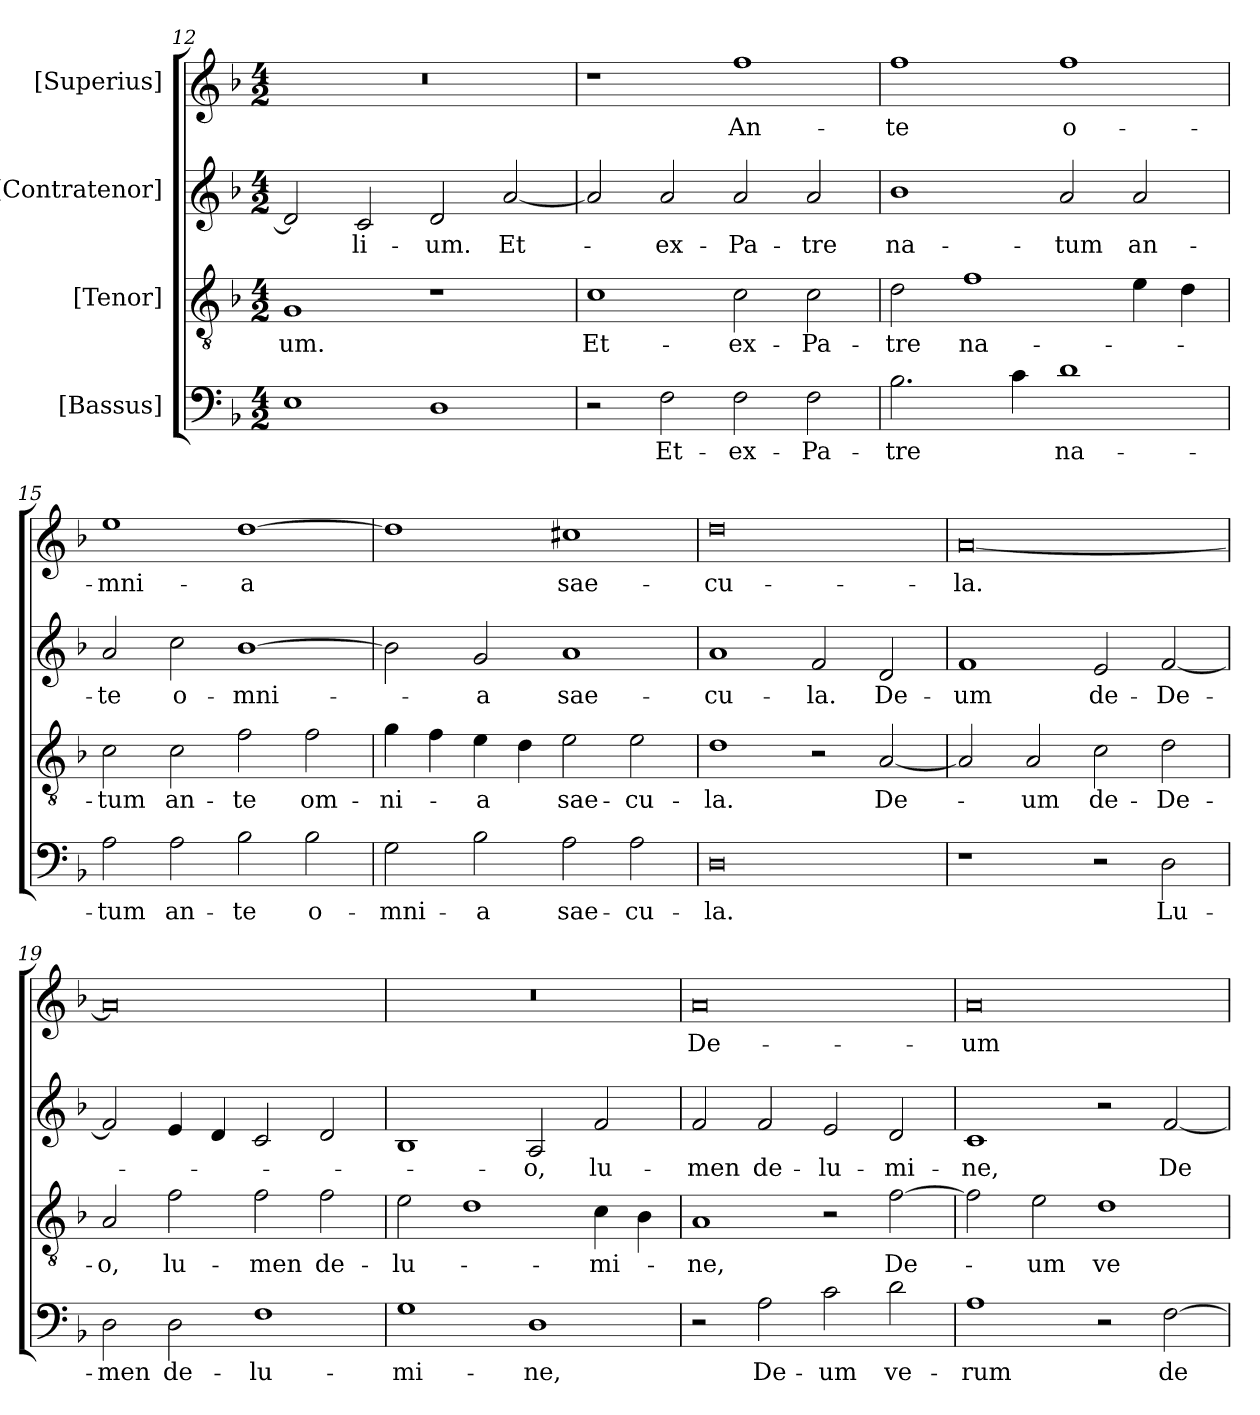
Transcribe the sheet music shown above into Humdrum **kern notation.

**kern	**text	**kern	**text	**kern	**text	**kern	**text
*part4	*part4	*part3	*part3	*part2	*part2	*part1	*part1
*staff4	*staff4	*staff3	*staff3	*staff2	*staff2	*staff1	*staff1
*I"[Bassus]	*	*I"[Tenor]	*	*I"[Contratenor]	*	*I"[Superius]	*
*clefF4	*	*clefGv2	*	*clefG2	*	*clefG2	*
*k[b-]	*	*k[b-]	*	*k[b-]	*	*k[b-]	*
*M4/2	*	*M4/2	*	*M4/2	*	*M4/2	*
=12	=12	=12	=12	=12	=12	=12	=12
1E\	.	1G/	-um.	2d/]	.	0r	.
.	.	.	.	2c/	-li-	.	.
1D\	.	1r	.	2d/	-um.	.	.
.	.	.	.	[2a/	Et-	.	.
=13	=13	=13	=13	=13	=13	=13	=13
2r	.	1c\	Et-	2a/]	.	1r	.
2F\	Et-	.	.	2a/	ex-	.	.
2F\	ex-	2c\	ex-	2a/	Pa-	1ff\	An-
2F\	Pa-	2c\	Pa-	2a/	-tre	.	.
=14	=14	=14	=14	=14	=14	=14	=14
2.B-\	-tre	2d\	-tre	1b-\	na-	1ff\	-te
.	.	1f\	na-	.	.	.	.
4c\	.	.	.	.	.	.	.
1d\	na-	.	.	2a/	-tum	1ff\	o-
.	.	4e\	.	2a/	an-	.	.
.	.	4d\	.	.	.	.	.
=15	=15	=15	=15	=15	=15	=15	=15
2A\	-tum	2c\	-tum	2a/	-te	1ee\	-mni-
2A\	an-	2c\	an-	2cc\	o-	.	.
2B-\	-te	2f\	-te	[1b-\	-mni-	[1dd\	-a
2B-\	o-	2f\	om-	.	.	.	.
=16	=16	=16	=16	=16	=16	=16	=16
2G\	-mni-	4g\	-ni-	2b-\]	.	1dd\]	.
.	.	4f\	.	.	.	.	.
2B-\	-a	4e\	-a	2g/	-a	.	.
.	.	4d\	.	.	.	.	.
2A\	sae-	2e\	sae-	1a/	sae-	1cc#X\	sae-
2A\	-cu-	2e\	-cu-	.	.	.	.
=17	=17	=17	=17	=17	=17	=17	=17
0D\	-la.	1d\	-la.	1a/	-cu-	0dd\	-cu-
.	.	2r	.	2f/	-la.	.	.
.	.	[2A/	De-	2d/	De-	.	.
=18	=18	=18	=18	=18	=18	=18	=18
1r	.	2A/]	.	1f/	-um	[0a/	-la.
.	.	2A/	-um	.	.	.	.
2r	.	2c\	de-	2e/	de-	.	.
2D\	Lu-	2d\	De-	[2f/	De-	.	.
=19	=19	=19	=19	=19	=19	=19	=19
2D\	-men	2A/	-o,	2f/]	.	0a/]	.
2D\	de-	2f\	lu-	4e/	.	.	.
.	.	.	.	4d/	.	.	.
1F\	lu-	2f\	-men	2c/	.	.	.
.	.	2f\	de-	2d/	.	.	.
=20	=20	=20	=20	=20	=20	=20	=20
1G\	-mi-	2e\	lu-	1B-/	.	0r	.
.	.	1d\	.	.	.	.	.
1D\	-ne,	.	.	2A/	-o,	.	.
.	.	4c\	-mi-	2f/	lu-	.	.
.	.	4B-\	.	.	.	.	.
=21	=21	=21	=21	=21	=21	=21	=21
2r	.	1A/	-ne,	2f/	-men	0a/	De-
2A\	De-	.	.	2f/	de-	.	.
2c\	-um	2r	.	2e/	lu-	.	.
2d\	ve-	[2f\	De-	2d/	-mi-	.	.
=22	=22	=22	=22	=22	=22	=22	=22
1A\	-rum	2f\]	.	1c/	-ne,	0a/	-um
.	.	2e\	-um	.	.	.	.
2r	.	1d\	ve-	2r	.	.	.
[2F\	de-	.	.	[2f/	De-	.	.
=	=	=	=	=	=	=	=
*-	*-	*-	*-	*-	*-	*-	*-
